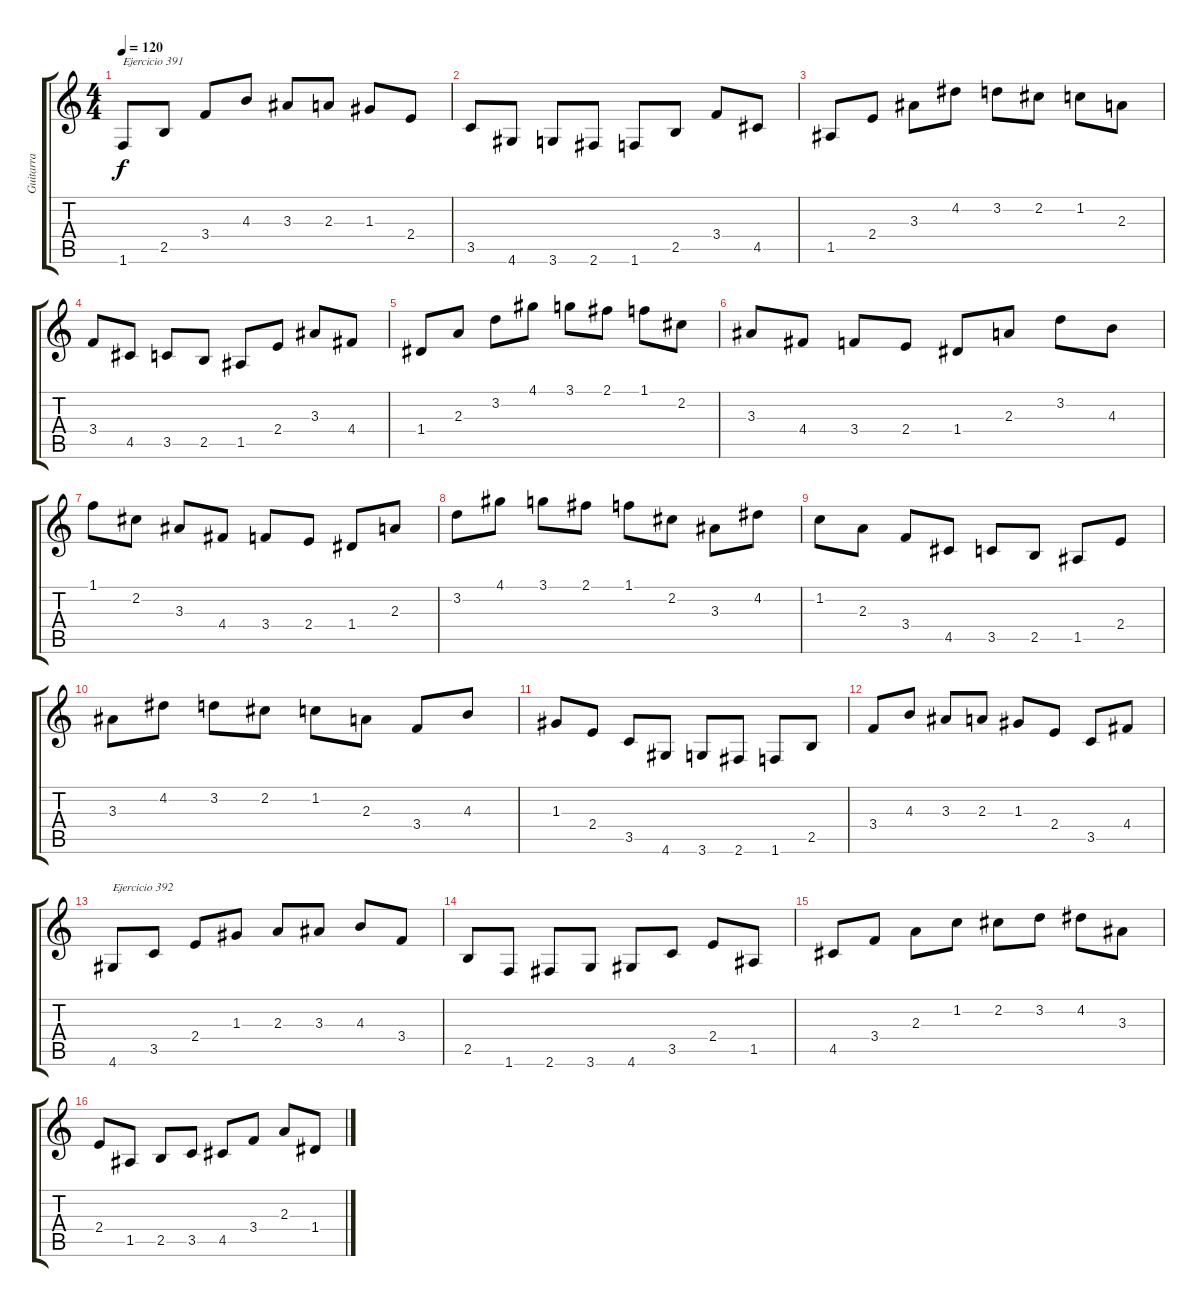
\track ("Guitarra" "Guitarra") {instrument acousticguitarnylon}
\staff {score tabs}
\tuning (E4 B3 G3 D3 A2 E2) {hide}
\ts (4 4)
\tempo 120
\clef g2
\ks c
1.6.8{txt "Ejercicio 391" dy f} 2.5.8 3.4.8 4.3.8 3.3.8 2.3.8 1.3.8 2.4.8 |
3.5.8 4.6.8 3.6.8 2.6.8 1.6.8 2.5.8 3.4.8 4.5.8 |
1.5.8 2.4.8 3.3.8 4.2.8 3.2.8 2.2.8 1.2.8 2.3.8 |
3.4.8 4.5.8 3.5.8 2.5.8 1.5.8 2.4.8 3.3.8 4.4.8 |
1.4.8 2.3.8 3.2.8 4.1.8 3.1.8 2.1.8 1.1.8 2.2.8 |
3.3.8 4.4.8 3.4.8 2.4.8 1.4.8 2.3.8 3.2.8 4.3.8 |
1.1.8 2.2.8 3.3.8 4.4.8 3.4.8 2.4.8 1.4.8 2.3.8 |
3.2.8 4.1.8 3.1.8 2.1.8 1.1.8 2.2.8 3.3.8 4.2.8 |
1.2.8 2.3.8 3.4.8 4.5.8 3.5.8 2.5.8 1.5.8 2.4.8 |
3.3.8 4.2.8 3.2.8 2.2.8 1.2.8 2.3.8 3.4.8 4.3.8 |
1.3.8 2.4.8 3.5.8 4.6.8 3.6.8 2.6.8 1.6.8 2.5.8 |
3.4.8 4.3.8 3.3.8 2.3.8 1.3.8 2.4.8 3.5.8 4.4.8 |
4.6.8{txt "Ejercicio 392"} 3.5.8 2.4.8 1.3.8 2.3.8 3.3.8 4.3.8 3.4.8 |
2.5.8 1.6.8 2.6.8 3.6.8 4.6.8 3.5.8 2.4.8 1.5.8 |
4.5.8 3.4.8 2.3.8 1.2.8 2.2.8 3.2.8 4.2.8 3.3.8 |
2.4.8 1.5.8 2.5.8 3.5.8 4.5.8 3.4.8 2.3.8 1.4.8
